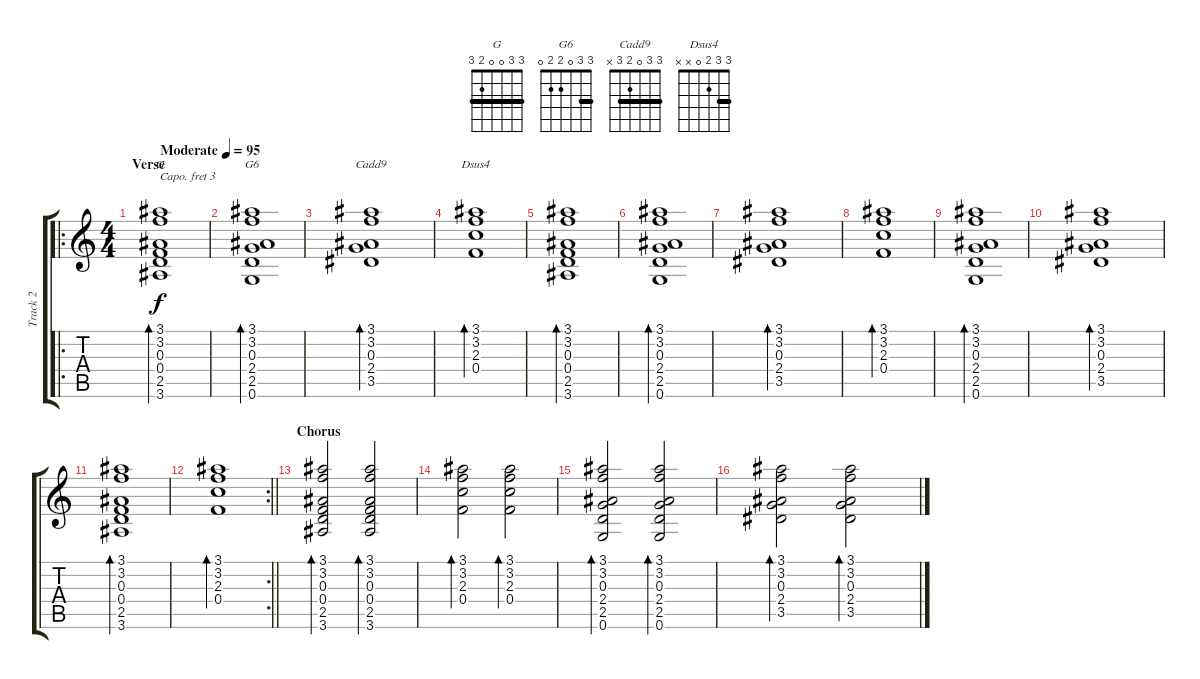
\track ("Track 2" "Track 2") {instrument acousticguitarsteel}
\staff {score tabs}
\capo 3
\tuning (E4 B3 G3 D3 A2 E2) {hide}
\chord ("G" 3 3 0 0 2 3) {barre 3}
\chord ("G6" 3 3 0 2 2 0) {barre 3}
\chord ("Cadd9" 3 3 0 2 3 x) {barre 3}
\chord ("Dsus4" 3 3 2 0 x x) {barre 3}
\ro
\ts (4 4)
\section ("" "Verse")
\tempo (95 "Moderate")
\clef g2
\ks c
(3.1 3.2 0.3 0.4 2.5 3.6).1{bd 120 ch "G" dy f instrument acousticguitarsteel} |
(3.1 3.2 0.3 2.4 2.5 0.6).1{bd 120 ch "G6"} |
(3.1 3.2 0.3 2.4 3.5).1{bd 120 ch "Cadd9"} |
(3.1 3.2 2.3 0.4).1{bd 120 ch "Dsus4"} |
(3.1 3.2 0.3 0.4 2.5 3.6).1{bd 120} |
(3.1 3.2 0.3 2.4 2.5 0.6).1{bd 120} |
(3.1 3.2 0.3 2.4 3.5).1{bd 120} |
(3.1 3.2 2.3 0.4).1{bd 120} |
(3.1 3.2 0.3 2.4 2.5 0.6).1{bd 120} |
(3.1 3.2 0.3 2.4 3.5).1{bd 120} |
(3.1 3.2 0.3 0.4 2.5 3.6).1{bd 120} |
\rc 2
\barLineRight lightlight
(3.1 3.2 2.3 0.4).1{bd 120} |
\section ("" "Chorus")
(3.1 3.2 0.3 0.4 2.5 3.6).2{bd 120} (3.1 3.2 0.3 0.4 2.5 3.6).2{bd 120} |
(3.1 3.2 2.3 0.4).2{bd 120} (3.1 3.2 2.3 0.4).2{bd 120} |
(3.1 3.2 0.3 2.4 2.5 0.6).2{bd 120} (3.1 3.2 0.3 2.4 2.5 0.6).2{bd 120} |
(3.1 3.2 0.3 2.4 3.5).2{bd 120} (3.1 3.2 0.3 2.4 3.5).2{bd 120}
